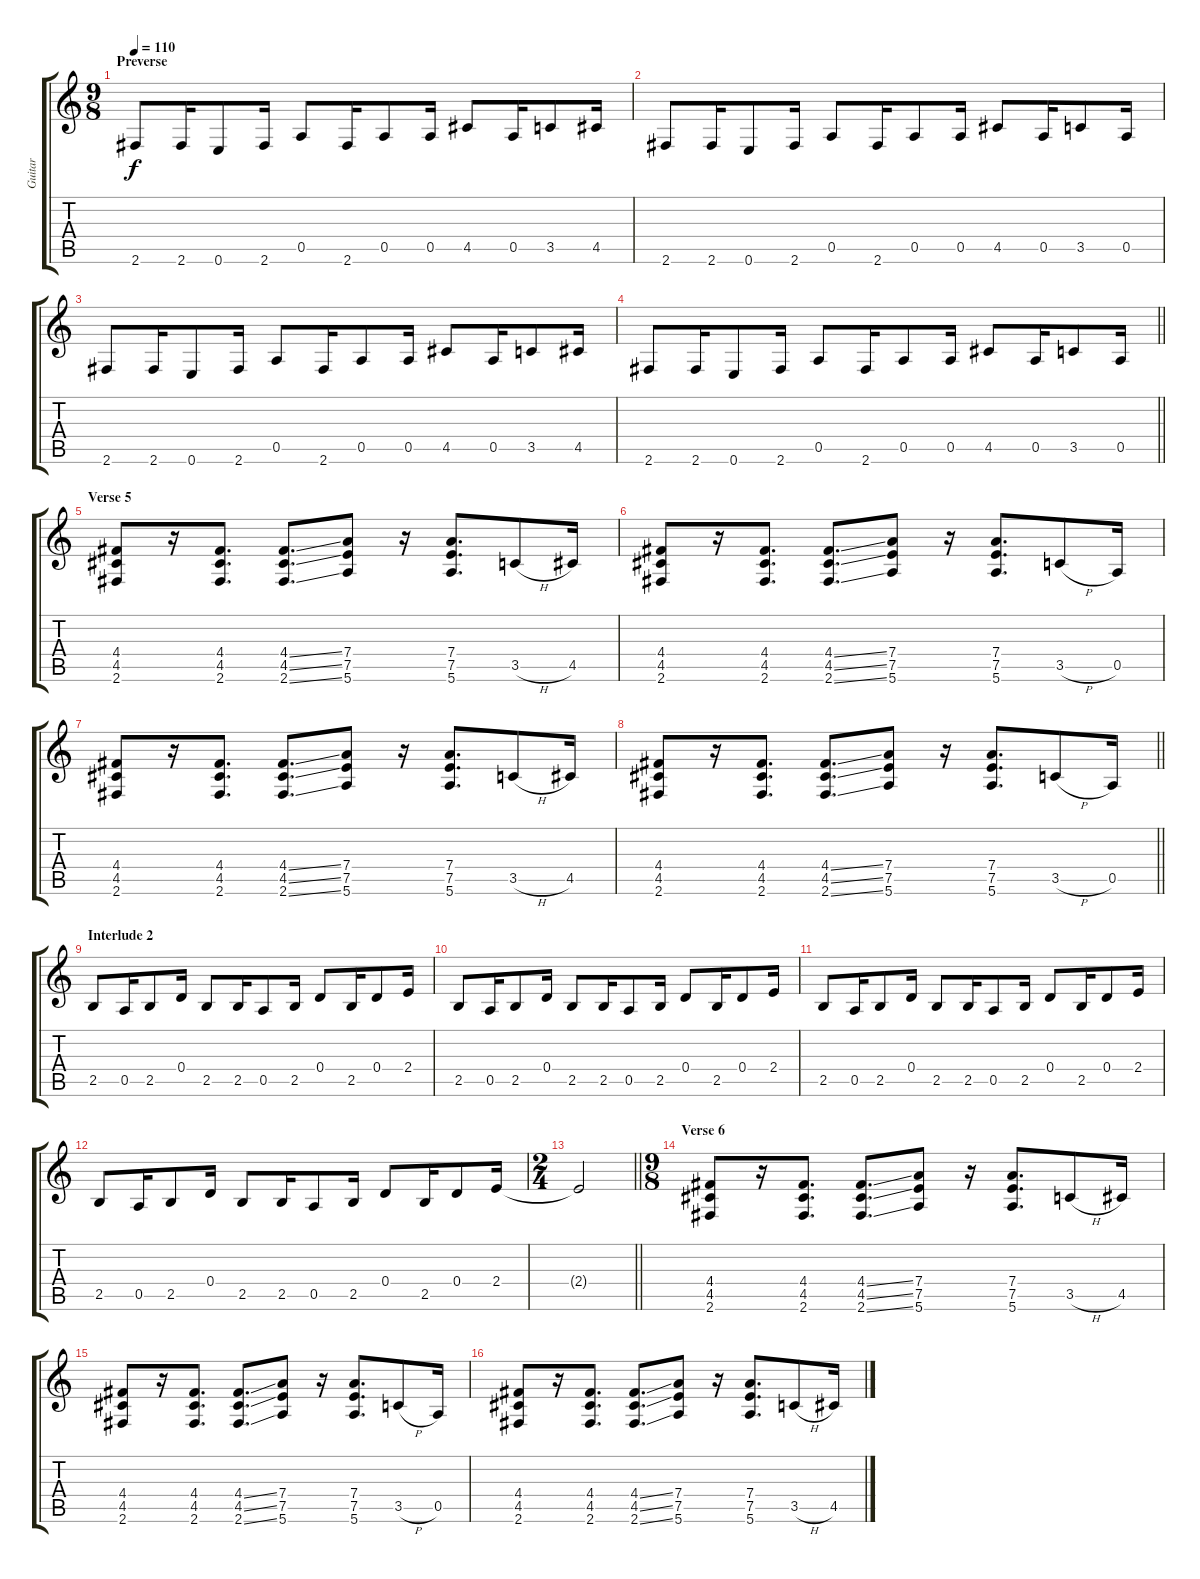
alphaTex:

\track ("Guitar" "Guitar") {instrument distortionguitar}
\staff {score tabs}
\tuning (E4 B3 G3 D3 A2 E2) {hide}
\ts (9 8)
\section ("" "Preverse")
\tempo 110
\clef g2
\ks c
2.6.8{dy f} 2.6.16 0.6.8 2.6.16 0.5.8 2.6.16 0.5.8 0.5.16 4.5.8 0.5.16 3.5.8 4.5.16 |
2.6.8 2.6.16 0.6.8 2.6.16 0.5.8 2.6.16 0.5.8 0.5.16 4.5.8 0.5.16 3.5.8 0.5.16 |
2.6.8 2.6.16 0.6.8 2.6.16 0.5.8 2.6.16 0.5.8 0.5.16 4.5.8 0.5.16 3.5.8 4.5.16 |
\barLineRight lightlight
2.6.8 2.6.16 0.6.8 2.6.16 0.5.8 2.6.16 0.5.8 0.5.16 4.5.8 0.5.16 3.5.8 0.5.16 |
\section ("" "Verse 5")
(4.4 4.5 2.6).8 r.16 (4.4 4.5 2.6).8{d} (4.4{ss} 4.5{ss} 2.6{ss}).8{d} (7.4 7.5 5.6).8 r.16 (7.4 7.5 5.6).8{d} 3.5{h}.8 4.5.16 |
(4.4 4.5 2.6).8 r.16 (4.4 4.5 2.6).8{d} (4.4{ss} 4.5{ss} 2.6{ss}).8{d} (7.4 7.5 5.6).8 r.16 (7.4 7.5 5.6).8{d} 3.5{h}.8 0.5.16 |
(4.4 4.5 2.6).8 r.16 (4.4 4.5 2.6).8{d} (4.4{ss} 4.5{ss} 2.6{ss}).8{d} (7.4 7.5 5.6).8 r.16 (7.4 7.5 5.6).8{d} 3.5{h}.8 4.5.16 |
\barLineRight lightlight
(4.4 4.5 2.6).8 r.16 (4.4 4.5 2.6).8{d} (4.4{ss} 4.5{ss} 2.6{ss}).8{d} (7.4 7.5 5.6).8 r.16 (7.4 7.5 5.6).8{d} 3.5{h}.8 0.5.16 |
\section ("" "Interlude 2")
2.5.8 0.5.16 2.5.8 0.4.16 2.5.8 2.5.16 0.5.8 2.5.16 0.4.8 2.5.16 0.4.8 2.4.16 |
2.5.8 0.5.16 2.5.8 0.4.16 2.5.8 2.5.16 0.5.8 2.5.16 0.4.8 2.5.16 0.4.8 2.4.16 |
2.5.8 0.5.16 2.5.8 0.4.16 2.5.8 2.5.16 0.5.8 2.5.16 0.4.8 2.5.16 0.4.8 2.4.16 |
2.5.8 0.5.16 2.5.8 0.4.16 2.5.8 2.5.16 0.5.8 2.5.16 0.4.8 2.5.16 0.4.8 2.4.16 |
\ts (2 4)
\barLineRight lightlight
2.4{t}.2 |
\ts (9 8)
\section ("" "Verse 6")
(4.4 4.5 2.6).8 r.16 (4.4 4.5 2.6).8{d} (4.4{ss} 4.5{ss} 2.6{ss}).8{d} (7.4 7.5 5.6).8 r.16 (7.4 7.5 5.6).8{d} 3.5{h}.8 4.5.16 |
(4.4 4.5 2.6).8 r.16 (4.4 4.5 2.6).8{d} (4.4{ss} 4.5{ss} 2.6{ss}).8{d} (7.4 7.5 5.6).8 r.16 (7.4 7.5 5.6).8{d} 3.5{h}.8 0.5.16 |
(4.4 4.5 2.6).8 r.16 (4.4 4.5 2.6).8{d} (4.4{ss} 4.5{ss} 2.6{ss}).8{d} (7.4 7.5 5.6).8 r.16 (7.4 7.5 5.6).8{d} 3.5{h}.8 4.5.16
